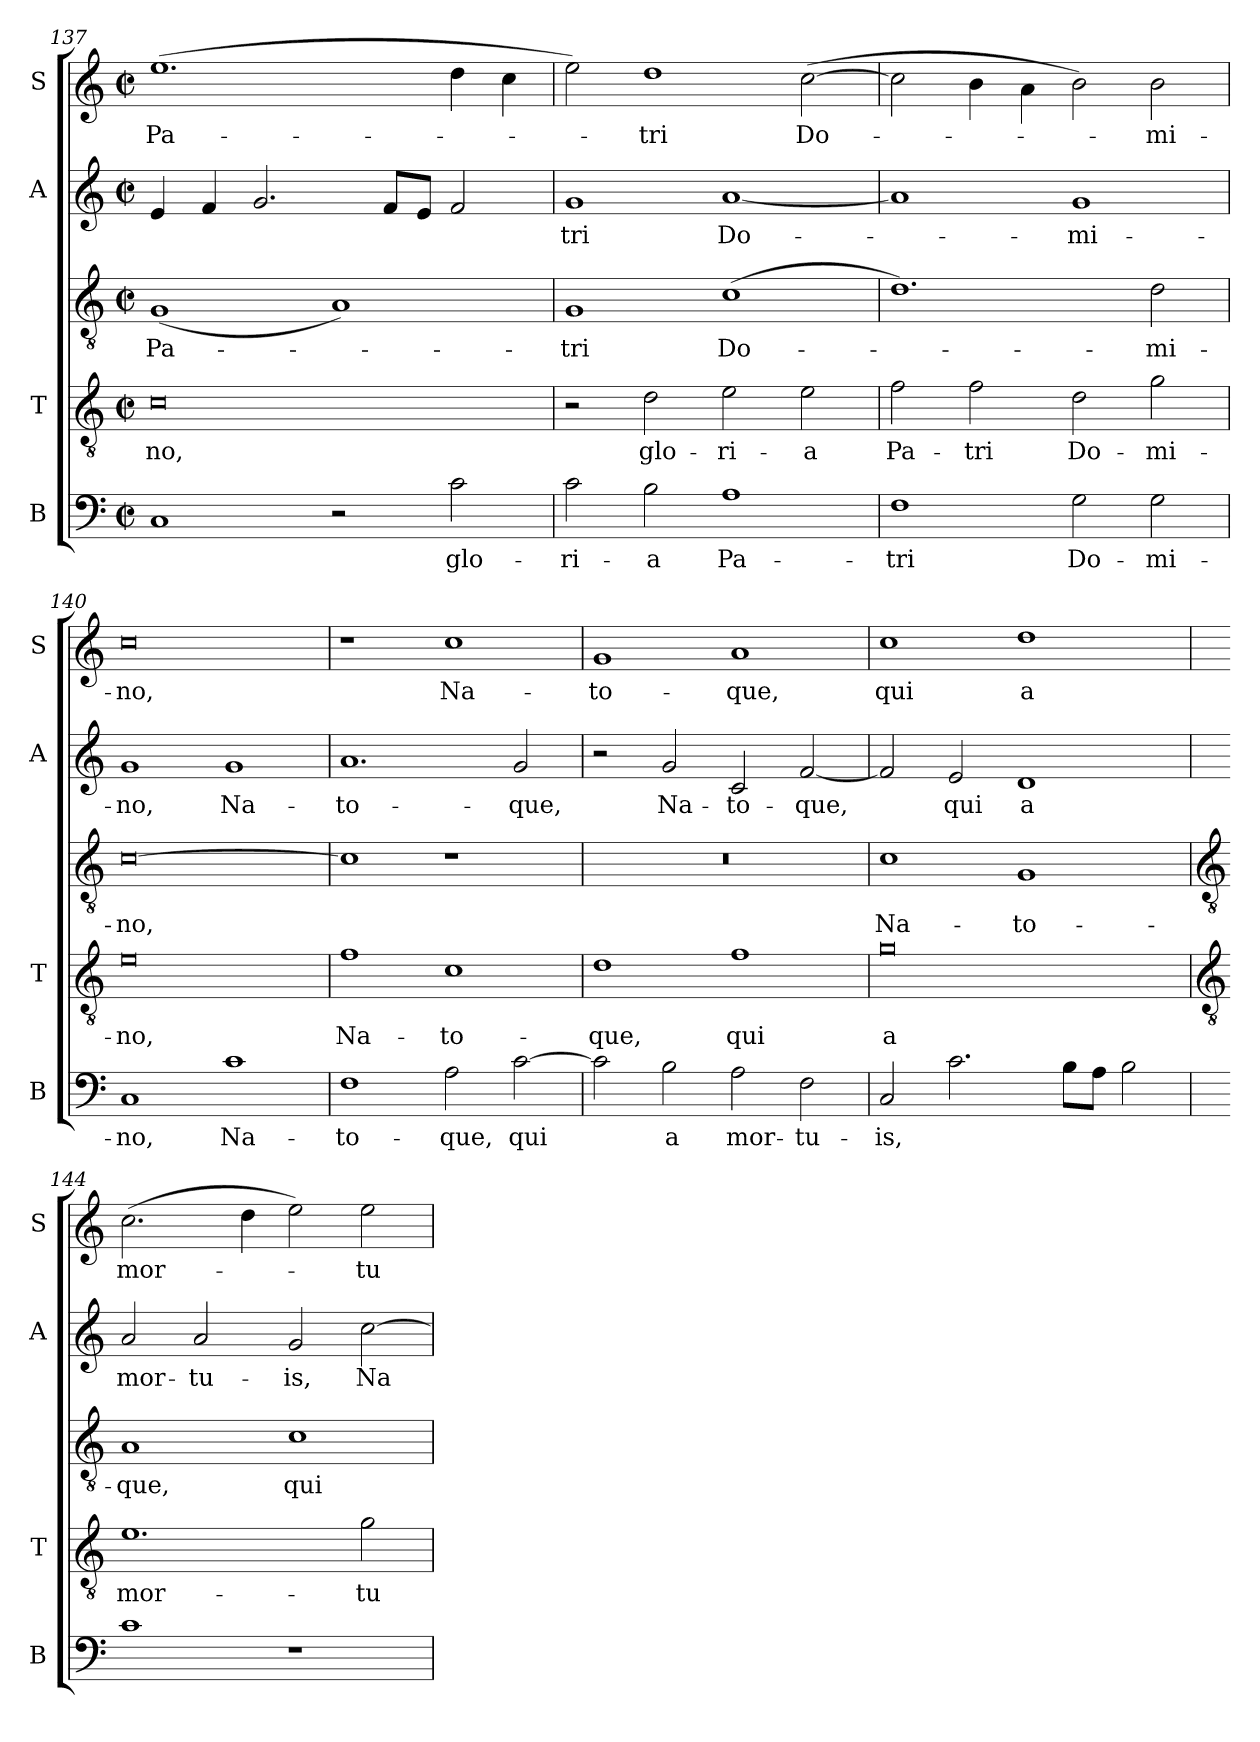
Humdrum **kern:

**kern	**text	**kern	**text	**kern	**text	**kern	**text	**kern	**text
*part4	*part4	*part3	*part3	*part3	*part3	*part2	*part2	*part1	*part1
*staff5	*staff5	*staff4	*staff4	*staff3	*staff3	*staff2	*staff2	*staff1	*staff1
*I"B	*	*I"T	*	*	*	*I"A	*	*I"S	*
*I'B	*	*I'T	*	*	*	*I'A	*	*I'S	*
!!LO:LB:g=z
*clefF4	*	*clefGv2	*	*clefGv2	*	*clefG2	*	*clefG2	*
*k[]	*	*k[]	*	*k[]	*	*k[]	*	*k[]	*
*C:	*	*C:	*	*C:	*	*C:	*	*C:	*
*M4/2	*	*M4/2	*	*M4/2	*	*M4/2	*	*M4/2	*
*met(c|)	*	*met(c|)	*	*met(c|)	*	*met(c|)	*	*met(c|)	*
=137	=137	=137	=137	=137	=137	=137	=137	=137	=137
!	!	!	!LO:LY:b	!	!LO:LY:b	!	!	!	!LO:LY:b
1C	.	0c	no,	(<1G	-Pa-	4e	.	(>1.ee	Pa-
.	.	.	.	.	.	4f	.	.	.
.	.	.	.	.	.	2.g	.	.	.
2r	.	.	.	1A)	.	.	.	.	.
.	.	.	.	.	.	8fL	.	.	.
.	.	.	.	.	.	8eJ	.	.	.
!	!LO:LY:b	!	!	!	!	!	!	!	!
2c	glo-	.	.	.	.	2f	.	4dd	.
.	.	.	.	.	.	.	.	4cc	.
=138	=138	=138	=138	=138	=138	=138	=138	=138	=138
!	!LO:LY:b	!	!	!	!LO:LY:b	!	!LO:LY:b	!	!
2c	-ri-	2r	.	1G	tri	1g	tri	2ee)	.
!	!LO:LY:b	!	!LO:LY:b	!	!	!	!	!	!LO:LY:b
2B	-a	2d	glo-	.	.	.	.	1dd	tri
!	!LO:LY:b	!	!LO:LY:b	!	!LO:LY:b	!	!LO:LY:b	!	!
1A	Pa-	2e	-ri-	(>1c	Do-	[1a	Do-	.	.
!	!	!	!LO:LY:b	!	!	!	!	!	!LO:LY:b
.	.	2e	-a	.	.	.	.	(>[2cc	Do-
=139	=139	=139	=139	=139	=139	=139	=139	=139	=139
!	!LO:LY:b	!	!LO:LY:b	!	!	!	!	!	!
1F	-tri	2f	-Pa-	1.d)	.	1a]	.	2cc]	.
!	!	!	!LO:LY:b	!	!	!	!	!	!
.	.	2f	-tri	.	.	.	.	4b\	.
.	.	.	.	.	.	.	.	4a\	.
!	!LO:LY:b	!	!LO:LY:b	!	!	!	!LO:LY:b	!	!
2G	Do-	2d	Do-	.	.	1g	mi-	2b\)	.
!	!LO:LY:b	!	!LO:LY:b	!	!LO:LY:b	!	!	!	!LO:LY:b
2G	-mi-	2g	-mi-	2d	mi-	.	.	2b\	mi-
=140	=140	=140	=140	=140	=140	=140	=140	=140	=140
!	!LO:LY:b	!	!LO:LY:b	!	!LO:LY:b	!	!LO:LY:b	!	!LO:LY:b
1C	-no,	0e	no,	[0c	-no,	1g	-no,	0cc	-no,
!	!LO:LY:b	!	!	!	!	!	!LO:LY:b	!	!
1c	Na-	.	.	.	.	1g	Na-	.	.
=141	=141	=141	=141	=141	=141	=141	=141	=141	=141
!	!LO:LY:b	!	!LO:LY:b	!	!	!	!LO:LY:b	!	!
1F	-to-	1f	Na-	1c]	.	1.a	-to-	1r	.
!	!LO:LY:b	!	!LO:LY:b	!	!	!	!	!	!LO:LY:b
2A	-que,	1c	-to-	1r	.	.	.	1cc	Na-
!	!LO:LY:b	!	!	!	!	!	!LO:LY:b	!	!
[2c	qui	.	.	.	.	2g	-que,	.	.
=142	=142	=142	=142	=142	=142	=142	=142	=142	=142
!	!	!	!LO:LY:b	!	!	!	!	!	!LO:LY:b
2c]	.	1d	-que,	0r	.	2r	.	1g	-to-
!	!LO:LY:b	!	!	!	!	!	!LO:LY:b	!	!
2B	a	.	.	.	.	2g	Na-	.	.
!	!LO:LY:b	!	!LO:LY:b	!	!	!	!LO:LY:b	!	!LO:LY:b
2A	mor-	1f	qui	.	.	2c	-to-	1a	-que,
!	!LO:LY:b	!	!	!	!	!	!LO:LY:b	!	!
2F	-tu-	.	.	.	.	[2f	-que,	.	.
=143	=143	=143	=143	=143	=143	=143	=143	=143	=143
!	!LO:LY:b	!	!LO:LY:b	!	!LO:LY:b	!	!	!	!LO:LY:b
2C	-is,	0g	-a	1c	Na-	2f]	.	1cc	qui
!	!	!	!	!	!	!	!LO:LY:b	!	!
2.c	.	.	.	.	.	2e	qui	.	.
!	!	!	!	!	!LO:LY:b	!	!LO:LY:b	!	!LO:LY:b
.	.	.	.	1G	-to-	1d	a	1dd	a
8BL	.	.	.	.	.	.	.	.	.
8AJ	.	.	.	.	.	.	.	.	.
2B	.	.	.	.	.	.	.	.	.
!!LO:LB:g=z
=144	=144	=144	=144	=144	=144	=144	=144	=144	=144
*	*	*clefGv2	*	*clefGv2	*	*	*	*	*
!	!	!	!LO:LY:b	!	!LO:LY:b	!	!LO:LY:b	!	!LO:LY:b
1c	.	1.e	mor-	1A	que,	2a	mor-	(>2.cc	mor-
!	!	!	!	!	!	!	!LO:LY:b	!	!
.	.	.	.	.	.	2a	-tu-	.	.
.	.	.	.	.	.	.	.	4dd	.
!	!	!	!	!	!LO:LY:b	!	!LO:LY:b	!	!
1r	.	.	.	1c	qui	2g	-is,	2ee)	.
!	!	!	!LO:LY:b	!	!	!	!LO:LY:b	!	!LO:LY:b
.	.	2g	-tu-	.	.	[2cc	Na-	2ee	tu-
=	=	=	=	=	=	=	=	=	=
*-	*-	*-	*-	*-	*-	*-	*-	*-	*-
